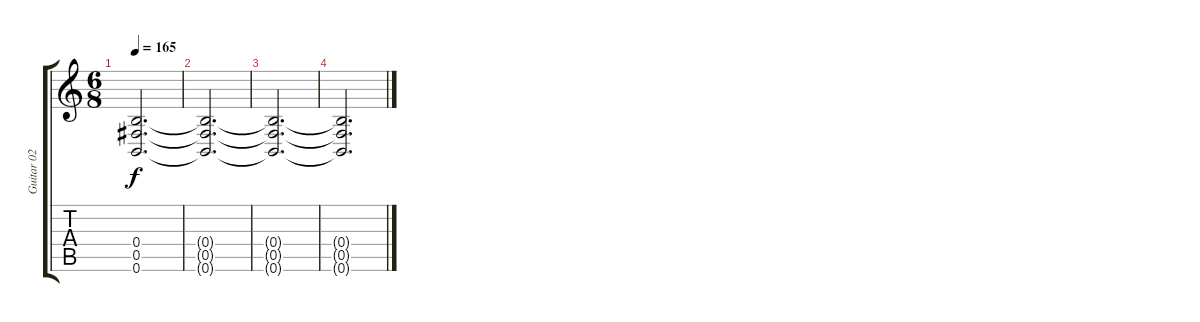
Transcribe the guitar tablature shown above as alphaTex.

\track ("Guitar 02" "Guitar 02") {instrument overdrivenguitar}
\staff {score tabs}
\tuning (Db4 Ab3 E3 B2 Gb2 B1) {hide}
\ts (6 8)
\tempo 165
\clef g2
\ks c
(0.4{t} 0.5{t} 0.6{t}).2{d dy f} |
(0.4{t} 0.5{t} 0.6{t}).2{d} |
(0.4{t} 0.5{t} 0.6{t}).2{d} |
(0.4{t} 0.5{t} 0.6{t}).2{d}
